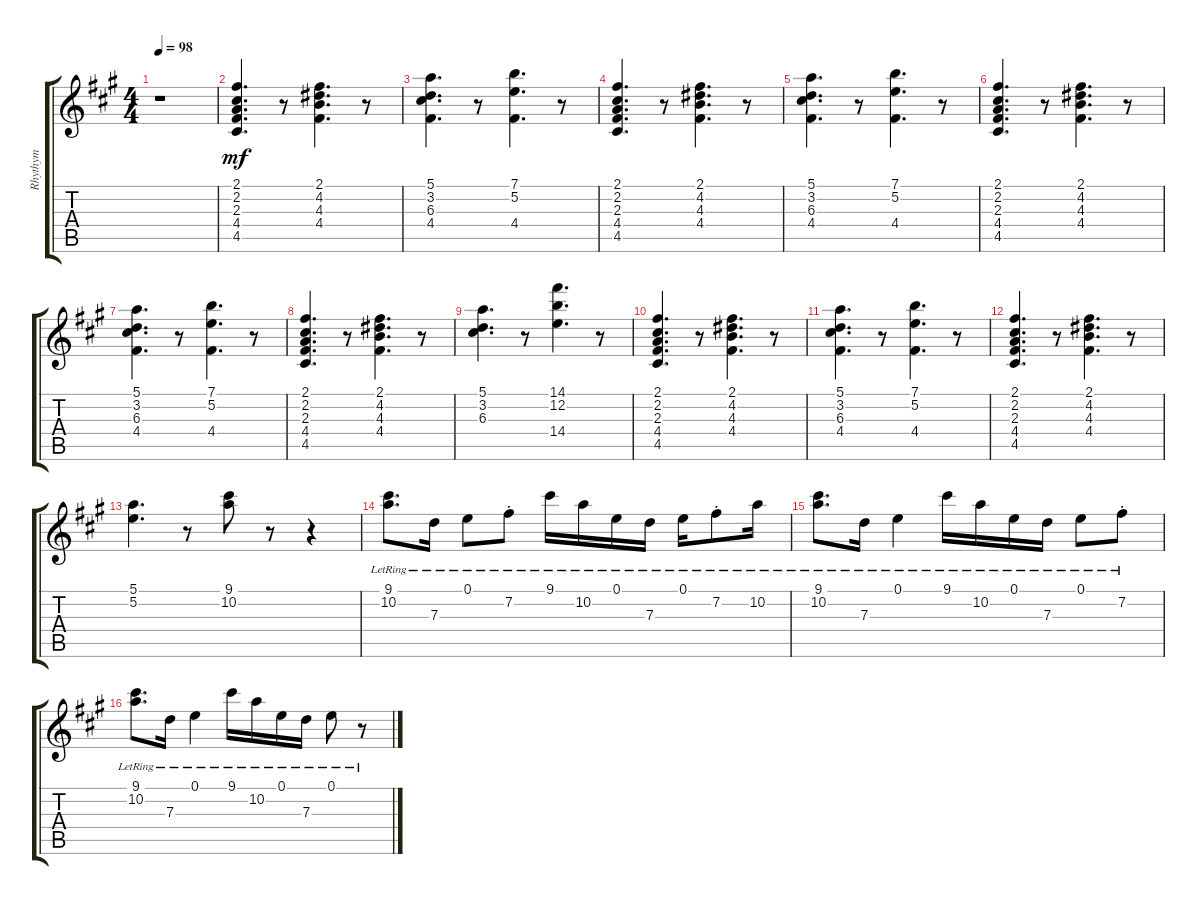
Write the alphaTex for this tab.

\track ("Rhythym" "Rhythym") {instrument electricguitarjazz}
\staff {score tabs}
\tuning (E4 B3 G3 D3 A2 E2) {hide}
\ts (4 4)
\tempo 98
\clef g2
\ks a
r.1{dy mf instrument electricguitarjazz} |
(2.1 2.2 2.3 4.4 4.5).4{d} r.8 (2.1 4.2 4.3 4.4).4{d} r.8 |
(5.1 3.2 6.3 4.4).4{d} r.8 (7.1 5.2 4.4).4{d} r.8 |
(2.1 2.2 2.3 4.4 4.5).4{d} r.8 (2.1 4.2 4.3 4.4).4{d} r.8 |
(5.1 3.2 6.3 4.4).4{d} r.8 (7.1 5.2 4.4).4{d} r.8 |
(2.1 2.2 2.3 4.4 4.5).4{d} r.8 (2.1 4.2 4.3 4.4).4{d} r.8 |
(5.1 3.2 6.3 4.4).4{d} r.8 (7.1 5.2 4.4).4{d} r.8 |
(2.1 2.2 2.3 4.4 4.5).4{d} r.8 (2.1 4.2 4.3 4.4).4{d} r.8 |
(5.1 3.2 6.3).4{d} r.8 (14.1 12.2 14.4).4{d} r.8 |
(2.1 2.2 2.3 4.4 4.5).4{d} r.8 (2.1 4.2 4.3 4.4).4{d} r.8 |
(5.1 3.2 6.3 4.4).4{d} r.8 (7.1 5.2 4.4).4{d} r.8 |
(2.1 2.2 2.3 4.4 4.5).4{d} r.8 (2.1 4.2 4.3 4.4).4{d} r.8 |
(5.1 5.2).4{d} r.8 (9.1 10.2).8 r.8 r.4 |
(9.1{lr} 10.2{lr}).8{d} 7.3{lr}.16 0.1{lr}.8 7.2{st lr}.8 9.1{lr}.16 10.2{lr}.16 0.1{lr}.16 7.3{lr}.16 0.1{lr}.16 7.2{st lr}.8 10.2{lr}.16 |
(9.1{lr} 10.2{lr}).8{d} 7.3{lr}.16 0.1{lr}.4 9.1{lr}.16 10.2{lr}.16 0.1{lr}.16 7.3{lr}.16 0.1{lr}.8 7.2{st lr}.8 |
(9.1{lr} 10.2{lr}).8{d} 7.3{lr}.16 0.1{lr}.4 9.1{lr}.16 10.2{lr}.16 0.1{lr}.16 7.3{lr}.16 0.1{lr}.8 r.8
